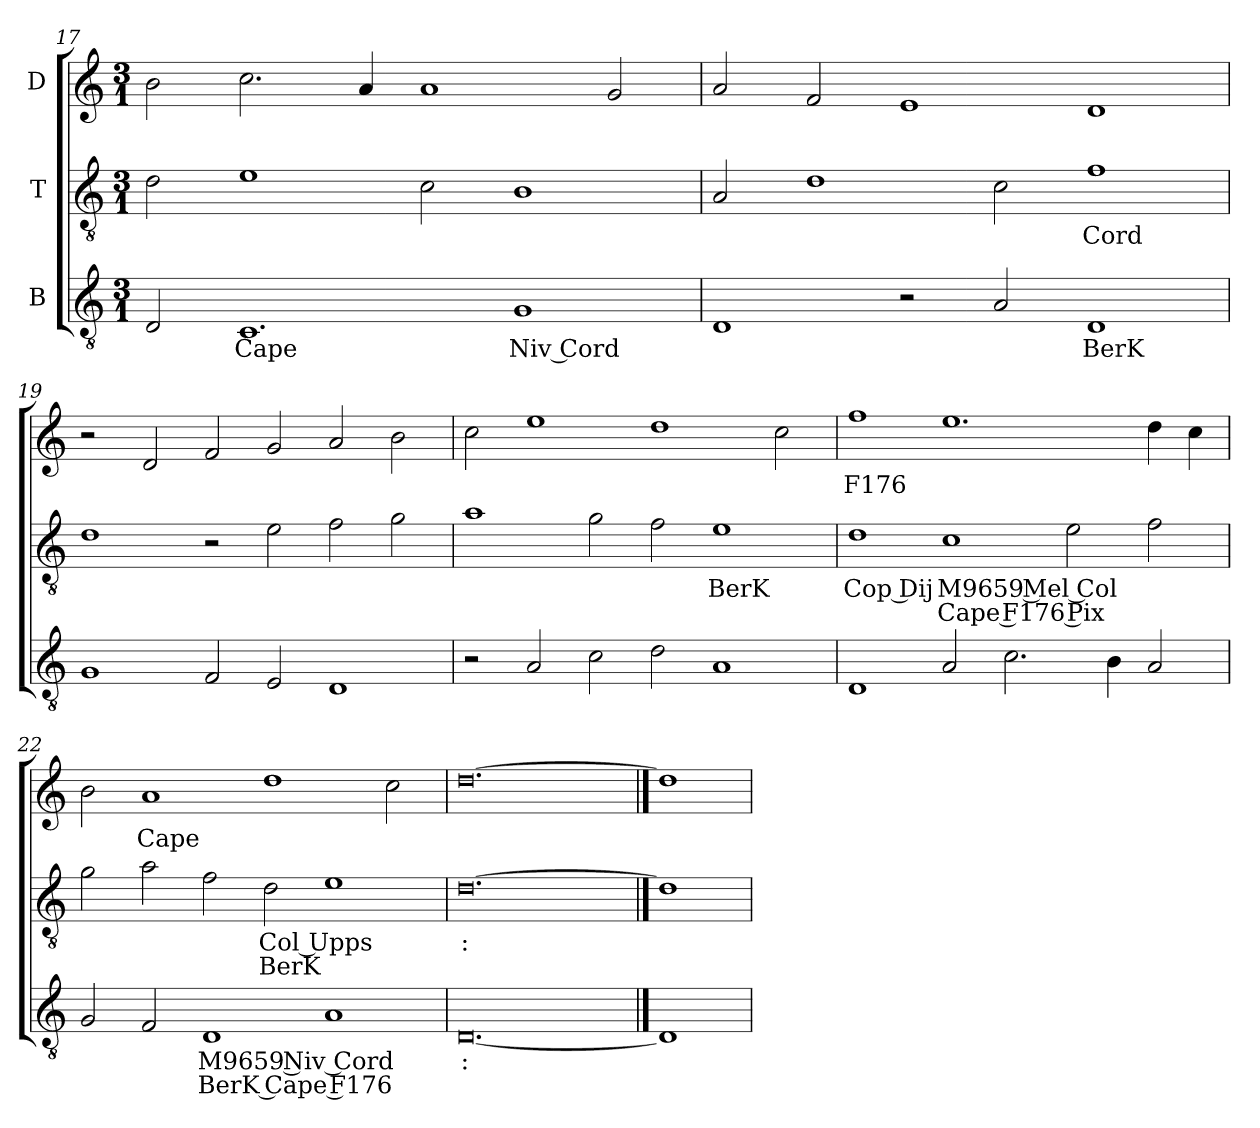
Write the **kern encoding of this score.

**kern	**text	**text	**kern	**text	**text	**kern	**text
*part3	*part3	*part3	*part2	*part2	*part2	*part1	*part1
*staff3	*staff3	*staff3	*staff2	*staff2	*staff2	*staff1	*staff1
*I"B	*	*	*I"T	*	*	*I"D	*
*clefGv2	*	*	*clefGv2	*	*	*clefG2	*
*ITrd7c12	*	*	*ITrd7c12	*	*	*	*
*k[]	*	*	*k[]	*	*	*k[]	*
*C:	*	*	*C:	*	*	*C:	*
*M3/1	*	*	*M3/1	*	*	*M3/1	*
=17	=17	=17	=17	=17	=17	=17	=17
2DDi/	.	.	2Di\	.	.	2bi\	.
!	!LO:LY:b:color=#000000	!	!	!	!	!	!
1.CCi/	Cape	.	1Ei\	.	.	2.cci\	.
.	.	.	.	.	.	4ai/	.
.	.	.	2Ci\	.	.	1ai/	.
!	!LO:LY:b:color=#000000	!	!	!	!	!	!
1GGi/	Niv Cord	.	1BBi/	.	.	.	.
.	.	.	.	.	.	2gi/	.
=18	=18	=18	=18	=18	=18	=18	=18
1DDi/	.	.	2AAi/	.	.	2ai/	.
.	.	.	1Di\	.	.	2fi/	.
2r	.	.	.	.	.	1ei/	.
2AAi/	.	.	2Ci\	.	.	.	.
!	!LO:LY:b:color=#000000	!	!	!	!	!	!
!	!	!	!	!LO:LY:b:color=#000000	!	!	!
1DDi/	BerK	.	1Fi\	Cord	.	1di/	.
!!LO:LB:g=z
=19	=19	=19	=19	=19	=19	=19	=19
1GGi/	.	.	1Di\	.	.	2r	.
.	.	.	.	.	.	2di/	.
2FFi/	.	.	2r	.	.	2fi/	.
2EEi/	.	.	2Ei\	.	.	2gi/	.
1DDi/	.	.	2Fi\	.	.	2ai/	.
.	.	.	2Gi\	.	.	2bi\	.
=20	=20	=20	=20	=20	=20	=20	=20
2r	.	.	1Ai\	.	.	2cci\	.
2AAi/	.	.	.	.	.	1eei\	.
2Ci\	.	.	2Gi\	.	.	.	.
2Di\	.	.	2Fi\	.	.	1ddi\	.
!	!	!	!	!LO:LY:b:color=#000000	!	!	!
1AAi/	.	.	1Ei\	BerK	.	.	.
.	.	.	.	.	.	2cci\	.
=21	=21	=21	=21	=21	=21	=21	=21
!	!	!	!	!LO:LY:b:color=#000000	!	!	!
!	!	!	!	!	!	!	!LO:LY:b:color=#000000
1DDi/	.	.	1Di\	Cop Dij	.	1ffi\	F176
!	!	!	!	!LO:LY:b:color=#000000	!LO:LY:b:color=#000000	!	!
2AAi/	.	.	1Ci\	M9659 Mel Col	Cape F176 Pix	1.eei\	.
2.Ci\	.	.	.	.	.	.	.
.	.	.	2Ei\	.	.	.	.
4BBi\	.	.	.	.	.	.	.
2AAi/	.	.	2Fi\	.	.	4ddi\	.
.	.	.	.	.	.	4cci\	.
=22	=22	=22	=22	=22	=22	=22	=22
2GGi/	.	.	2Gi\	.	.	2bi\	.
!	!	!	!	!	!	!	!LO:LY:b:color=#000000
2FFi/	.	.	2Ai\	.	.	1ai/	Cape
!	!LO:LY:b:color=#000000	!LO:LY:b:color=#000000	!	!	!	!	!
1DDi/	M9659 Niv Cord	BerK Cape F176	2Fi\	.	.	.	.
!	!	!	!	!LO:LY:b:color=#000000	!LO:LY:b:color=#000000	!	!
.	.	.	2Di\	Col Upps	BerK	1ddi\	.
1AAi/	.	.	1Ei\	.	.	.	.
.	.	.	.	.	.	2cci\	.
=23	=23	=23	=23	=23	=23	=23	=23
!	!LO:LY:b:color=#000000	!	!	!	!	!	!
!	!	!	!	!LO:LY:b:color=#000000	!	!	!
[0.DDi/	:	.	[0.Di\	:	.	[0.ddi\	.
==24	==24	==24	==24	==24	==24	==24	==24
1DDi/]	.	.	1Di\]	.	.	1ddi\]	.
=	=	=	=	=	=	=	=
*-	*-	*-	*-	*-	*-	*-	*-
